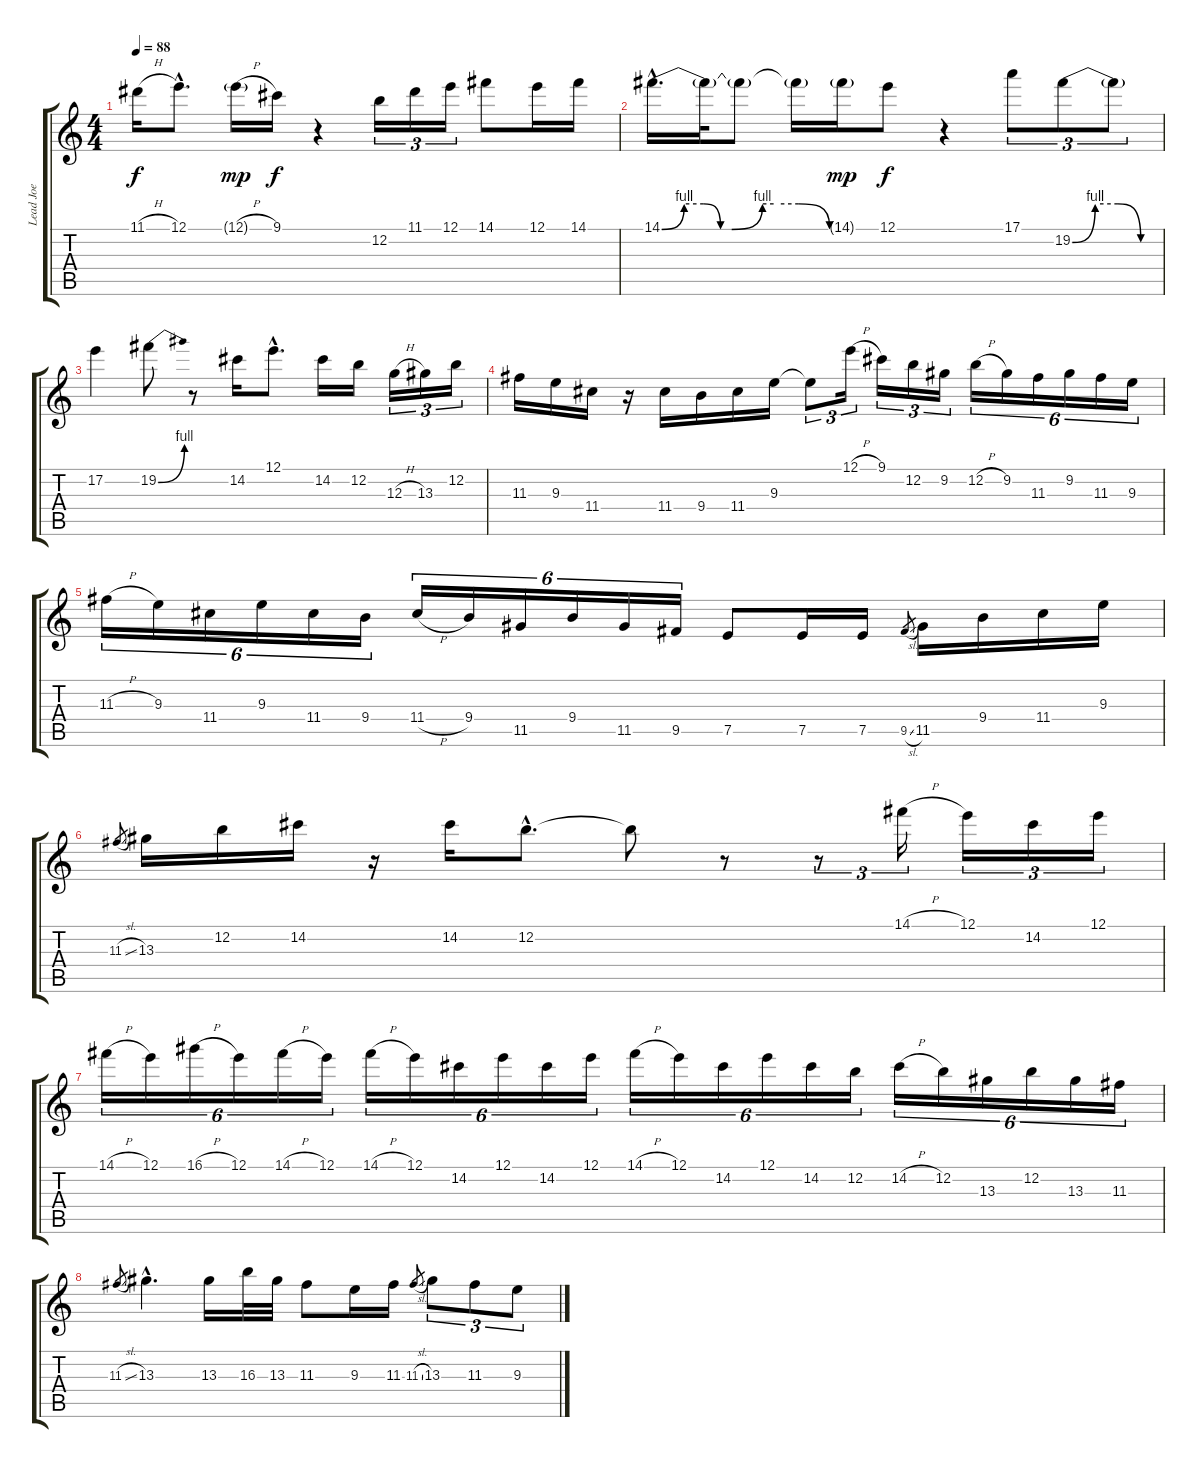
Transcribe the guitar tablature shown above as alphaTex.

\track ("Lead Joe" "Lead Joe") {instrument overdrivenguitar}
\staff {score tabs}
\tuning (E4 B3 G3 D3 A2 E2) {hide}
\ts (4 4)
\tempo 88
\clef g2
\ks c
11.1{h}.16{dy f} 12.1{hac}.8{d} 12.1{h g}.16{dy mp} 9.1.16{dy f} r.4 12.2.16{tu (3 2)} 11.1.16{tu (3 2)} 12.1.16{tu (3 2)} 14.1.8 12.1.16 14.1.16 |
14.1{be (custom 0 0 8 4 15 4 21 0 25 0 36 4 40 4 49 4 60 0) hac}.16{d} 14.1{t}.32 14.1{t}.8 14.1{t}.16 14.1{g}.16{dy mp} 12.1.8{dy f} r.4 17.1.8{tu (3 2)} 19.2{be (custom 0 0 15 4 30 4 45 0 60 0)}.8{tu (3 2)} 19.2{t}.8{tu (3 2)} |
17.2.4 19.2{be (bend 0 0 60 4)}.8 r.8 14.2.16 12.1{hac}.8{d} 14.2.16 12.2.16 12.3{h}.16{tu (3 2)} 13.3.16{tu (3 2)} 12.2.16{tu (3 2)} |
11.3.16 9.3.16 11.4.16 r.16 11.4.16 9.4.16 11.4.16 9.3.16 9.3{t}.8{tu (3 2)} 12.1{h}.16{tu (3 2)} 9.1.16{tu (3 2)} 12.2.16{tu (3 2)} 9.2.16{tu (3 2)} 12.2{h}.16{tu (6 4)} 9.2.16{tu (6 4)} 11.3.16{tu (6 4)} 9.2.16{tu (6 4)} 11.3.16{tu (6 4)} 9.3.16{tu (6 4)} |
11.3{h}.16{tu (6 4)} 9.3.16{tu (6 4)} 11.4.16{tu (6 4)} 9.3.16{tu (6 4)} 11.4.16{tu (6 4)} 9.4.16{tu (6 4)} 11.4{h}.16{tu (6 4)} 9.4.16{tu (6 4)} 11.5.16{tu (6 4)} 9.4.16{tu (6 4)} 11.5.16{tu (6 4)} 9.5.16{tu (6 4)} 7.5.8 7.5.16 7.5.16 9.5{sl}.8{gr} 11.5.16 9.4.16 11.4.16 9.3.16 |
11.3{sl}.8{gr} 13.3.16 12.2.16 14.2.16 r.16 14.2.16 12.2{hac}.8{d} 12.2{t}.8 r.8 r.8{tu (3 2)} 14.1{h}.16{tu (3 2)} 12.1.16{tu (3 2)} 14.2.16{tu (3 2)} 12.1.16{tu (3 2)} |
14.1{h}.16{tu (6 4)} 12.1.16{tu (6 4)} 16.1{h}.16{tu (6 4)} 12.1.16{tu (6 4)} 14.1{h}.16{tu (6 4)} 12.1.16{tu (6 4)} 14.1{h}.16{tu (6 4)} 12.1.16{tu (6 4)} 14.2.16{tu (6 4)} 12.1.16{tu (6 4)} 14.2.16{tu (6 4)} 12.1.16{tu (6 4)} 14.1{h}.16{tu (6 4)} 12.1.16{tu (6 4)} 14.2.16{tu (6 4)} 12.1.16{tu (6 4)} 14.2.16{tu (6 4)} 12.2.16{tu (6 4)} 14.2{h}.16{tu (6 4)} 12.2.16{tu (6 4)} 13.3.16{tu (6 4)} 12.2.16{tu (6 4)} 13.3.16{tu (6 4)} 11.3.16{tu (6 4)} |
11.3{sl}.8{gr} 13.3{hac}.4{d} 13.3.16 16.3.32 13.3.32 11.3.8 9.3.16 11.3.16 11.3{sl}.8{gr} 13.3.8{tu (3 2)} 11.3.8{tu (3 2)} 9.3.8{tu (3 2)}
